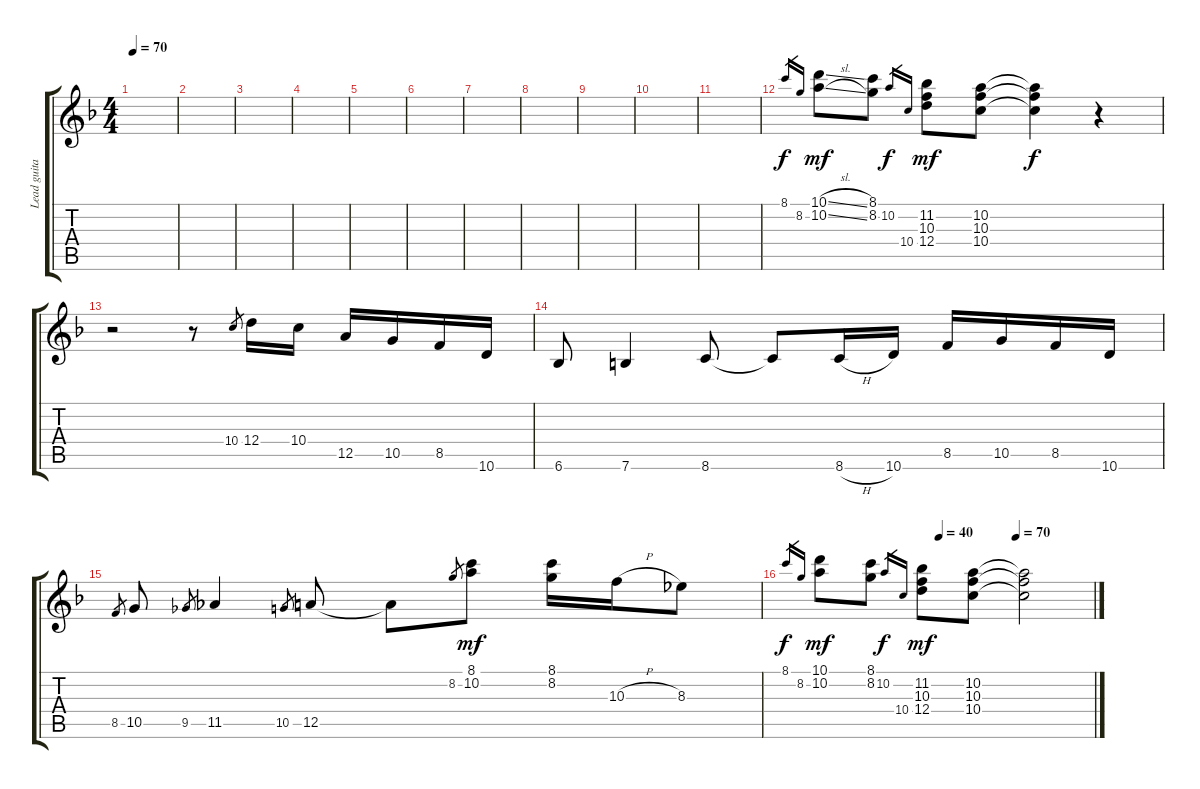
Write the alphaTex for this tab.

\track ("Lead guitar" "Lead guita") {instrument electricguitarclean}
\staff {score tabs}
\tuning (E4 B3 G3 D3 A2 E2) {hide}
\ts (4 4)
\tempo 70
\clef g2
\ks f
|
|
|
|
|
|
|
|
|
|
|
8.1.16{gr} 8.2.16{gr} (10.1{sl} 10.2{sl}).8{dy mf} (8.1 8.2).8 10.2.16{gr dy f} 10.4.16{gr} (11.2 10.3 12.4).8{dy mf} (10.2 10.3 10.4).8 (10.2{t} 10.3{t} 10.4{t}).4{dy f} r.4 |
r.2 r.8 10.4.8{gr} 12.4.16 10.4.16 12.5.16 10.5.16 8.5.16 10.6.16 |
6.6.8 7.6.4 8.6.8 8.6{t}.8 8.6{h}.16 10.6.16 8.5.16 10.5.16 8.5.16 10.6.16 |
8.5.8{gr} 10.5.8 9.5.8{gr} 11.5.4 10.5.8{gr} 12.5.8 12.5{t}.8 8.2.8{gr} (8.1 10.2).8{dy mf} (8.1 8.2).16 10.3{h}.16 8.3.8 |
\tempo (40 0.5)
\tempo (70 0.75)
8.1.16{gr dy f} 8.2.16{gr} (10.1 10.2).8{dy mf} (8.1 8.2).8 10.2.16{gr dy f} 10.4.16{gr} (11.2 10.3 12.4).8{dy mf} (10.2 10.3 10.4).8 (10.2{t} 10.3{t} 10.4{t}).2
